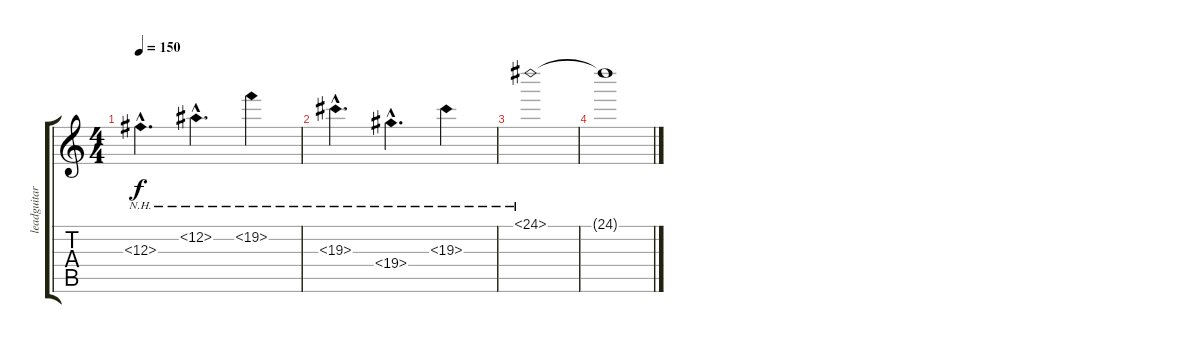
\track ("leadguitar" "leadguitar") {instrument acousticguitarsteel}
\staff {score tabs}
\tuning (Eb4 Bb3 Gb3 Db3 Ab2 Eb2) {hide}
\ts (4 4)
\tempo 150
\clef g2
\ks c
12.3{nh hac}.4{d dy f} 12.2{nh hac}.4{d} 19.2{nh}.4 |
19.3{nh hac}.4{d} 19.4{nh hac}.4{d} 19.3{nh}.4 |
24.1{nh}.1 |
24.1{t}.1
